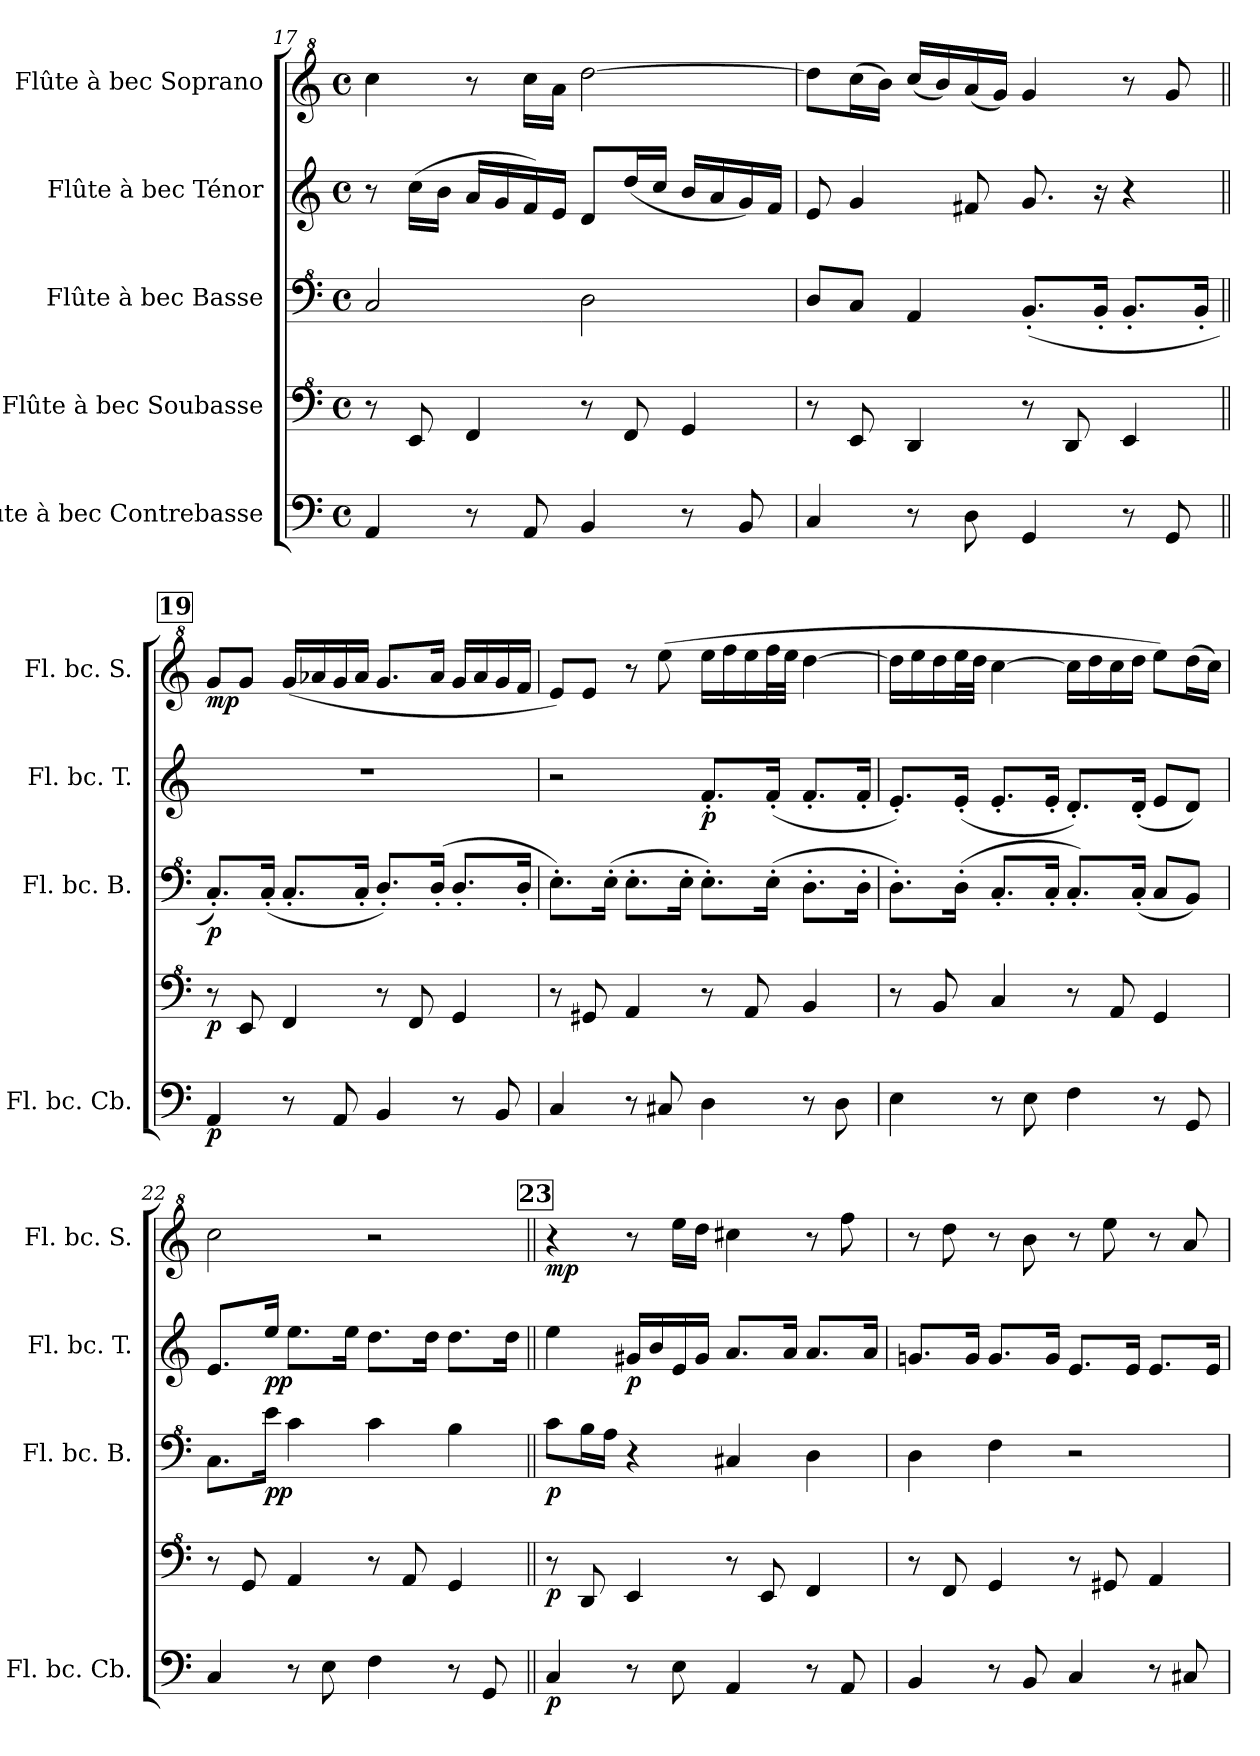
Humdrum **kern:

**kern	**dynam	**kern	**dynam	**kern	**dynam	**kern	**dynam	**kern	**dynam
*part5	*part5	*part4	*part4	*part3	*part3	*part2	*part2	*part1	*part1
*staff5	*staff5	*staff4	*staff4	*staff3	*staff3	*staff2	*staff2	*staff1	*staff1
*I"Flûte à bec Contrebasse	*	*I"Flûte à bec Soubasse	*	*I"Flûte à bec Basse	*	*I"Flûte à bec Ténor	*	*I"Flûte à bec Soprano	*
*I'Fl. bc. Cb.	*	*	*	*I'Fl. bc. B.	*	*I'Fl. bc. T.	*	*I'Fl. bc. S.	*
*clefF4	*	*clefF^4	*	*clefF^4	*	*clefG2	*	*clefG^2	*
*k[]	*	*k[]	*	*k[]	*	*k[]	*	*k[]	*
*M4/4	*	*M4/4	*	*M4/4	*	*M4/4	*	*M4/4	*
*met(c)	*	*met(c)	*	*met(c)	*	*met(c)	*	*met(c)	*
=17	=17	=17	=17	=17	=17	=17	=17	=17	=17
4AA/	.	8r	.	2c/	.	8r	.	4ccc\	.
.	.	8E/	.	.	.	(>16cc\LL	.	.	.
.	.	.	.	.	.	16b\JJ	.	.	.
8r	.	4F/	.	.	.	16a/LL	.	8r	.
.	.	.	.	.	.	16g/	.	.	.
8AA/	.	.	.	.	.	16f/)	.	16ccc\LL	.
.	.	.	.	.	.	16e/JJ	.	16aa\JJ	.
4BB/	.	8r	.	2d\	.	8d/L	.	[2ddd\	.
.	.	8F/	.	.	.	(<16dd/L	.	.	.
.	.	.	.	.	.	16cc/JJ	.	.	.
8r	.	4G/	.	.	.	16b/LL	.	.	.
.	.	.	.	.	.	16a/	.	.	.
8BB/	.	.	.	.	.	16g/)	.	.	.
.	.	.	.	.	.	16f/JJ	.	.	.
=18	=18	=18	=18	=18	=18	=18	=18	=18	=18
4C/	.	8r	.	8d/L	.	8e/	.	8ddd\L]	.
.	.	8E/	.	8c/J	.	4g/	.	(>16ccc\L	.
.	.	.	.	.	.	.	.	16bb\JJ)	.
8r	.	4D/	.	4A/	.	.	.	(<16ccc/LL	.
.	.	.	.	.	.	.	.	16bb/)	.
8D\	.	.	.	.	.	8f#X/	.	(<16aa/	.
.	.	.	.	.	.	.	.	16gg/JJ)	.
4GG/	.	8r	.	(<8.B'/L	.	8.g/	.	4gg/	.
.	.	8D/	.	.	.	.	.	.	.
.	.	.	.	16B'/Jk	.	16r	.	.	.
8r	.	4E/	.	8.B'/L	.	4r	.	8r	.
8GG/	.	.	.	.	.	.	.	8gg/	.
.	.	.	.	16B'/Jk	.	.	.	.	.
!!LO:PB:g=z
!!LO:REH:place=s1:a:B:fs=14:t=19
=19||	=19||	=19||	=19||	=19||	=19||	=19||	=19||	=19||	=19||
!	!LO:DY:b	!	!LO:DY:b	!	!LO:DY:b	!	!	!	!LO:DY:b
4AA/	p	8r	p	8.c'/L)	p	1r	.	8gg/L	mp
.	.	8E/	.	.	.	.	.	8gg/J	.
.	.	.	.	(<16c'/Jk	.	.	.	.	.
8r	.	4F/	.	8.c'/L	.	.	.	(<16gg/LL	.
.	.	.	.	.	.	.	.	16aa-X/	.
8AA/	.	.	.	.	.	.	.	16gg/	.
.	.	.	.	16c'/Jk	.	.	.	16aa-/JJ	.
4BB/	.	8r	.	8.d'/L)	.	.	.	8.gg/L	.
.	.	8F/	.	.	.	.	.	.	.
.	.	.	.	(<16d'/Jk	.	.	.	16aa-/Jk	.
8r	.	4G/	.	8.d'/L	.	.	.	16gg/LL	.
.	.	.	.	.	.	.	.	16aa-/	.
8BB/	.	.	.	.	.	.	.	16gg/	.
.	.	.	.	16d'/Jk	.	.	.	16ff/JJ	.
=20	=20	=20	=20	=20	=20	=20	=20	=20	=20
4C/	.	8r	.	8.e'\L)	.	2r	.	8ee/L)	.
.	.	8G#X/	.	.	.	.	.	8ee/J	.
.	.	.	.	(>16e'\Jk	.	.	.	.	.
8r	.	4A/	.	8.e'\L	.	.	.	8r	.
8C#X/	.	.	.	.	.	.	.	(>8eee\	.
.	.	.	.	16e'\Jk	.	.	.	.	.
!	!	!	!	!	!	!	!LO:DY:b	!	!
4D\	.	8r	.	8.e'\L)	.	8.f'/L	p	16eee\LL	.
.	.	.	.	.	.	.	.	16fff\	.
.	.	8A/	.	.	.	.	.	16eee\	.
.	.	.	.	(>16e'\Jk	.	(<16f'/Jk	.	32fff\L	.
.	.	.	.	.	.	.	.	32eee\JJJ	.
8r	.	4B/	.	8.d'\L	.	8.f'/L	.	[4ddd\	.
8D\	.	.	.	.	.	.	.	.	.
.	.	.	.	16d'\Jk	.	16f'/Jk	.	.	.
!!LO:LB:g=z
=21	=21	=21	=21	=21	=21	=21	=21	=21	=21
4E\	.	8r	.	8.d'\L)	.	8.e'/L)	.	16ddd\LL]	.
.	.	.	.	.	.	.	.	16eee\	.
.	.	8B/	.	.	.	.	.	16ddd\	.
.	.	.	.	(>16d'\Jk	.	(<16e'/Jk	.	32eee\L	.
.	.	.	.	.	.	.	.	32ddd\JJJ	.
8r	.	4c/	.	8.c'/L	.	8.e'/L	.	[4ccc\	.
8E\	.	.	.	.	.	.	.	.	.
.	.	.	.	16c'/Jk	.	16e'/Jk	.	.	.
4F\	.	8r	.	8.c'/L)	.	8.d'/L)	.	16ccc\LL]	.
.	.	.	.	.	.	.	.	16ddd\	.
.	.	8A/	.	.	.	.	.	16ccc\	.
.	.	.	.	(<16c'/Jk	.	(<16d'/Jk	.	16ddd\JJ	.
8r	.	4G/	.	8c/L	.	8e/L	.	8eee\L)	.
8GG/	.	.	.	8B/J)	.	8d/J)	.	(>16ddd\L	.
.	.	.	.	.	.	.	.	16ccc\JJ)	.
=22	=22	=22	=22	=22	=22	=22	=22	=22	=22
4C/	.	8r	.	8.c\L	.	8.e/L	.	2ccc\	.
.	.	8G/	.	.	.	.	.	.	.
!	!	!	!	!	!LO:DY:b	!	!LO:DY:b	!	!
.	.	.	.	16ee\Jk	pp	16ee/Jk	pp	.	.
8r	.	4A/	.	4cc\	.	8.ee\L	.	.	.
8E\	.	.	.	.	.	.	.	.	.
.	.	.	.	.	.	16ee\Jk	.	.	.
4F\	.	8r	.	4cc\	.	8.dd\L	.	2r	.
.	.	8A/	.	.	.	.	.	.	.
.	.	.	.	.	.	16dd\Jk	.	.	.
8r	.	4G/	.	4b\	.	8.dd\L	.	.	.
8GG/	.	.	.	.	.	.	.	.	.
.	.	.	.	.	.	16dd\Jk	.	.	.
!!LO:PB:g=z
!!LO:REH:place=s1:a:B:fs=14:t=23
=23||	=23||	=23||	=23||	=23||	=23||	=23||	=23||	=23||	=23||
!	!LO:DY:b	!	!LO:DY:b	!	!LO:DY:b	!	!	!	!LO:DY:b
4C/	p	8r	p	8cc\L	p	4ee\	.	4r	mp
.	.	8D/	.	16b\L	.	.	.	.	.
.	.	.	.	16a\JJ	.	.	.	.	.
!	!	!	!	!	!	!	!LO:DY:b	!	!
8r	.	4E/	.	4r	.	16g#X/LL	p	8r	.
.	.	.	.	.	.	16b/	.	.	.
8E\	.	.	.	.	.	16e/	.	16eee\LL	.
.	.	.	.	.	.	16g#/JJ	.	16ddd\JJ	.
4AA/	.	8r	.	4c#X/	.	8.a/L	.	4ccc#X\	.
.	.	8E/	.	.	.	.	.	.	.
.	.	.	.	.	.	16a/Jk	.	.	.
8r	.	4F/	.	4d\	.	8.a/L	.	8r	.
8AA/	.	.	.	.	.	.	.	8fff\	.
.	.	.	.	.	.	16a/Jk	.	.	.
=24	=24	=24	=24	=24	=24	=24	=24	=24	=24
4BB/	.	8r	.	4d\	.	8.gn/L	.	8r	.
.	.	8F/	.	.	.	.	.	8ddd\	.
.	.	.	.	.	.	16g/Jk	.	.	.
8r	.	4G/	.	4f\	.	8.g/L	.	8r	.
8BB/	.	.	.	.	.	.	.	8bb\	.
.	.	.	.	.	.	16g/Jk	.	.	.
4C/	.	8r	.	2r	.	8.e/L	.	8r	.
.	.	8G#X/	.	.	.	.	.	8eee\	.
.	.	.	.	.	.	16e/Jk	.	.	.
8r	.	4A/	.	.	.	8.e/L	.	8r	.
8C#X/	.	.	.	.	.	.	.	8aa/	.
.	.	.	.	.	.	16e/Jk	.	.	.
=	=	=	=	=	=	=	=	=	=
*-	*-	*-	*-	*-	*-	*-	*-	*-	*-
